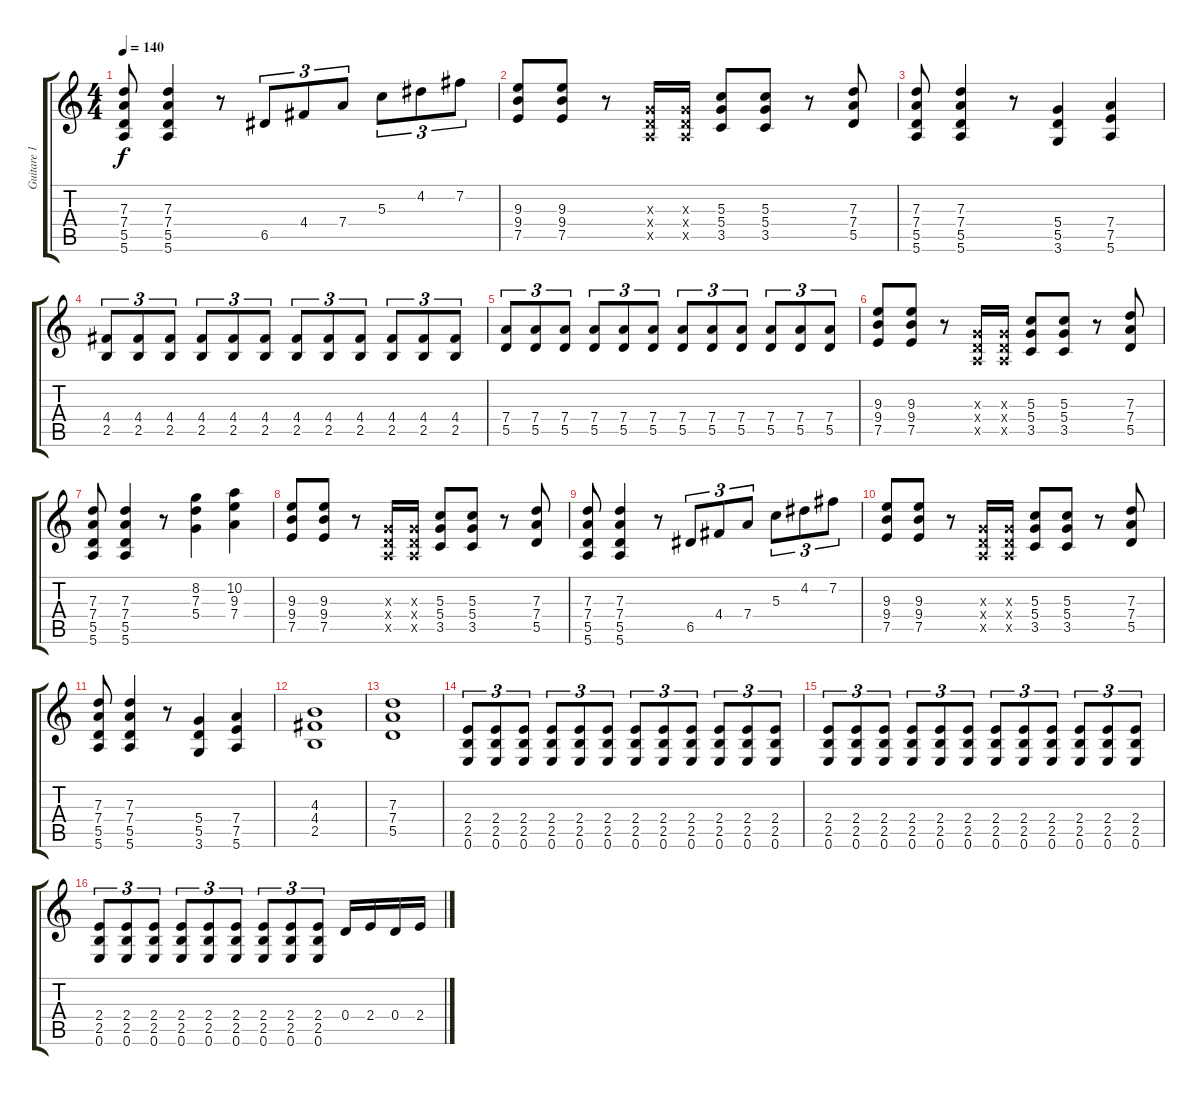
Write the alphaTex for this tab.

\track ("Guitare 1" "Guitare 1") {instrument distortionguitar}
\staff {score tabs}
\tuning (E4 B3 G3 D3 A2 E2) {hide}
\ts (4 4)
\tempo 140
\clef g2
\ks c
(7.3 7.4 5.5 5.6).8{dy f} (7.3 7.4 5.5 5.6).4 r.8 6.5.8{tu (3 2)} 4.4.8{tu (3 2)} 7.4.8{tu (3 2)} 5.3.8{tu (3 2)} 4.2.8{tu (3 2)} 7.2.8{tu (3 2)} |
(9.3 9.4 7.5).8 (9.3 9.4 7.5).8 r.8 (0.3{x} 0.4{x} 0.5{x}).16 (0.3{x} 0.4{x} 0.5{x}).16 (5.3 5.4 3.5).8 (5.3 5.4 3.5).8 r.8 (7.3 7.4 5.5).8 |
(7.3 7.4 5.5 5.6).8 (7.3 7.4 5.5 5.6).4 r.8 (5.4 5.5 3.6).4 (7.4 7.5 5.6).4 |
(4.4 2.5).8{tu (3 2)} (4.4 2.5).8{tu (3 2)} (4.4 2.5).8{tu (3 2)} (4.4 2.5).8{tu (3 2)} (4.4 2.5).8{tu (3 2)} (4.4 2.5).8{tu (3 2)} (4.4 2.5).8{tu (3 2)} (4.4 2.5).8{tu (3 2)} (4.4 2.5).8{tu (3 2)} (4.4 2.5).8{tu (3 2)} (4.4 2.5).8{tu (3 2)} (4.4 2.5).8{tu (3 2)} |
(7.4 5.5).8{tu (3 2)} (7.4 5.5).8{tu (3 2)} (7.4 5.5).8{tu (3 2)} (7.4 5.5).8{tu (3 2)} (7.4 5.5).8{tu (3 2)} (7.4 5.5).8{tu (3 2)} (7.4 5.5).8{tu (3 2)} (7.4 5.5).8{tu (3 2)} (7.4 5.5).8{tu (3 2)} (7.4 5.5).8{tu (3 2)} (7.4 5.5).8{tu (3 2)} (7.4 5.5).8{tu (3 2)} |
(9.3 9.4 7.5).8 (9.3 9.4 7.5).8 r.8 (0.3{x} 0.4{x} 0.5{x}).16 (0.3{x} 0.4{x} 0.5{x}).16 (5.3 5.4 3.5).8 (5.3 5.4 3.5).8 r.8 (7.3 7.4 5.5).8 |
(7.3 7.4 5.5 5.6).8 (7.3 7.4 5.5 5.6).4 r.8 (8.2 7.3 5.4).4 (10.2 9.3 7.4).4 |
(9.3 9.4 7.5).8 (9.3 9.4 7.5).8 r.8 (0.3{x} 0.4{x} 0.5{x}).16 (0.3{x} 0.4{x} 0.5{x}).16 (5.3 5.4 3.5).8 (5.3 5.4 3.5).8 r.8 (7.3 7.4 5.5).8 |
(7.3 7.4 5.5 5.6).8 (7.3 7.4 5.5 5.6).4 r.8 6.5.8{tu (3 2)} 4.4.8{tu (3 2)} 7.4.8{tu (3 2)} 5.3.8{tu (3 2)} 4.2.8{tu (3 2)} 7.2.8{tu (3 2)} |
(9.3 9.4 7.5).8 (9.3 9.4 7.5).8 r.8 (0.3{x} 0.4{x} 0.5{x}).16 (0.3{x} 0.4{x} 0.5{x}).16 (5.3 5.4 3.5).8 (5.3 5.4 3.5).8 r.8 (7.3 7.4 5.5).8 |
(7.3 7.4 5.5 5.6).8 (7.3 7.4 5.5 5.6).4 r.8 (5.4 5.5 3.6).4 (7.4 7.5 5.6).4 |
(4.3 4.4 2.5).1 |
(7.3 7.4 5.5).1 |
(2.4 2.5 0.6).8{tu (3 2)} (2.4 2.5 0.6).8{tu (3 2)} (2.4 2.5 0.6).8{tu (3 2)} (2.4 2.5 0.6).8{tu (3 2)} (2.4 2.5 0.6).8{tu (3 2)} (2.4 2.5 0.6).8{tu (3 2)} (2.4 2.5 0.6).8{tu (3 2)} (2.4 2.5 0.6).8{tu (3 2)} (2.4 2.5 0.6).8{tu (3 2)} (2.4 2.5 0.6).8{tu (3 2)} (2.4 2.5 0.6).8{tu (3 2)} (2.4 2.5 0.6).8{tu (3 2)} |
(2.4 2.5 0.6).8{tu (3 2)} (2.4 2.5 0.6).8{tu (3 2)} (2.4 2.5 0.6).8{tu (3 2)} (2.4 2.5 0.6).8{tu (3 2)} (2.4 2.5 0.6).8{tu (3 2)} (2.4 2.5 0.6).8{tu (3 2)} (2.4 2.5 0.6).8{tu (3 2)} (2.4 2.5 0.6).8{tu (3 2)} (2.4 2.5 0.6).8{tu (3 2)} (2.4 2.5 0.6).8{tu (3 2)} (2.4 2.5 0.6).8{tu (3 2)} (2.4 2.5 0.6).8{tu (3 2)} |
(2.4 2.5 0.6).8{tu (3 2)} (2.4 2.5 0.6).8{tu (3 2)} (2.4 2.5 0.6).8{tu (3 2)} (2.4 2.5 0.6).8{tu (3 2)} (2.4 2.5 0.6).8{tu (3 2)} (2.4 2.5 0.6).8{tu (3 2)} (2.4 2.5 0.6).8{tu (3 2)} (2.4 2.5 0.6).8{tu (3 2)} (2.4 2.5 0.6).8{tu (3 2)} 0.4.16 2.4.16 0.4.16 2.4.16
